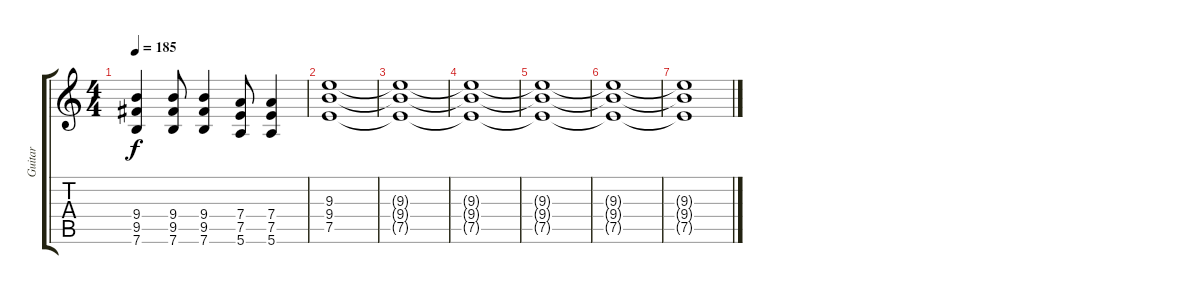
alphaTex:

\track ("Guitar" "Guitar") {instrument distortionguitar}
\staff {score tabs}
\tuning (E4 B3 G3 D3 A2 E2) {hide}
\ts (4 4)
\tempo 185
\clef g2
\ks c
(9.4{t} 9.5{t} 7.6{t}).4{dy f} (9.4 9.5 7.6).8 (9.4 9.5 7.6).4 (7.4 7.5 5.6).8 (7.4 7.5 5.6).4 |
(9.3 9.4 7.5).1 |
(9.3{t} 9.4{t} 7.5{t}).1 |
(9.3{t} 9.4{t} 7.5{t}).1{volume 0} |
(9.3{t} 9.4{t} 7.5{t}).1 |
(9.3{t} 9.4{t} 7.5{t}).1 |
(9.3{t} 9.4{t} 7.5{t}).1
